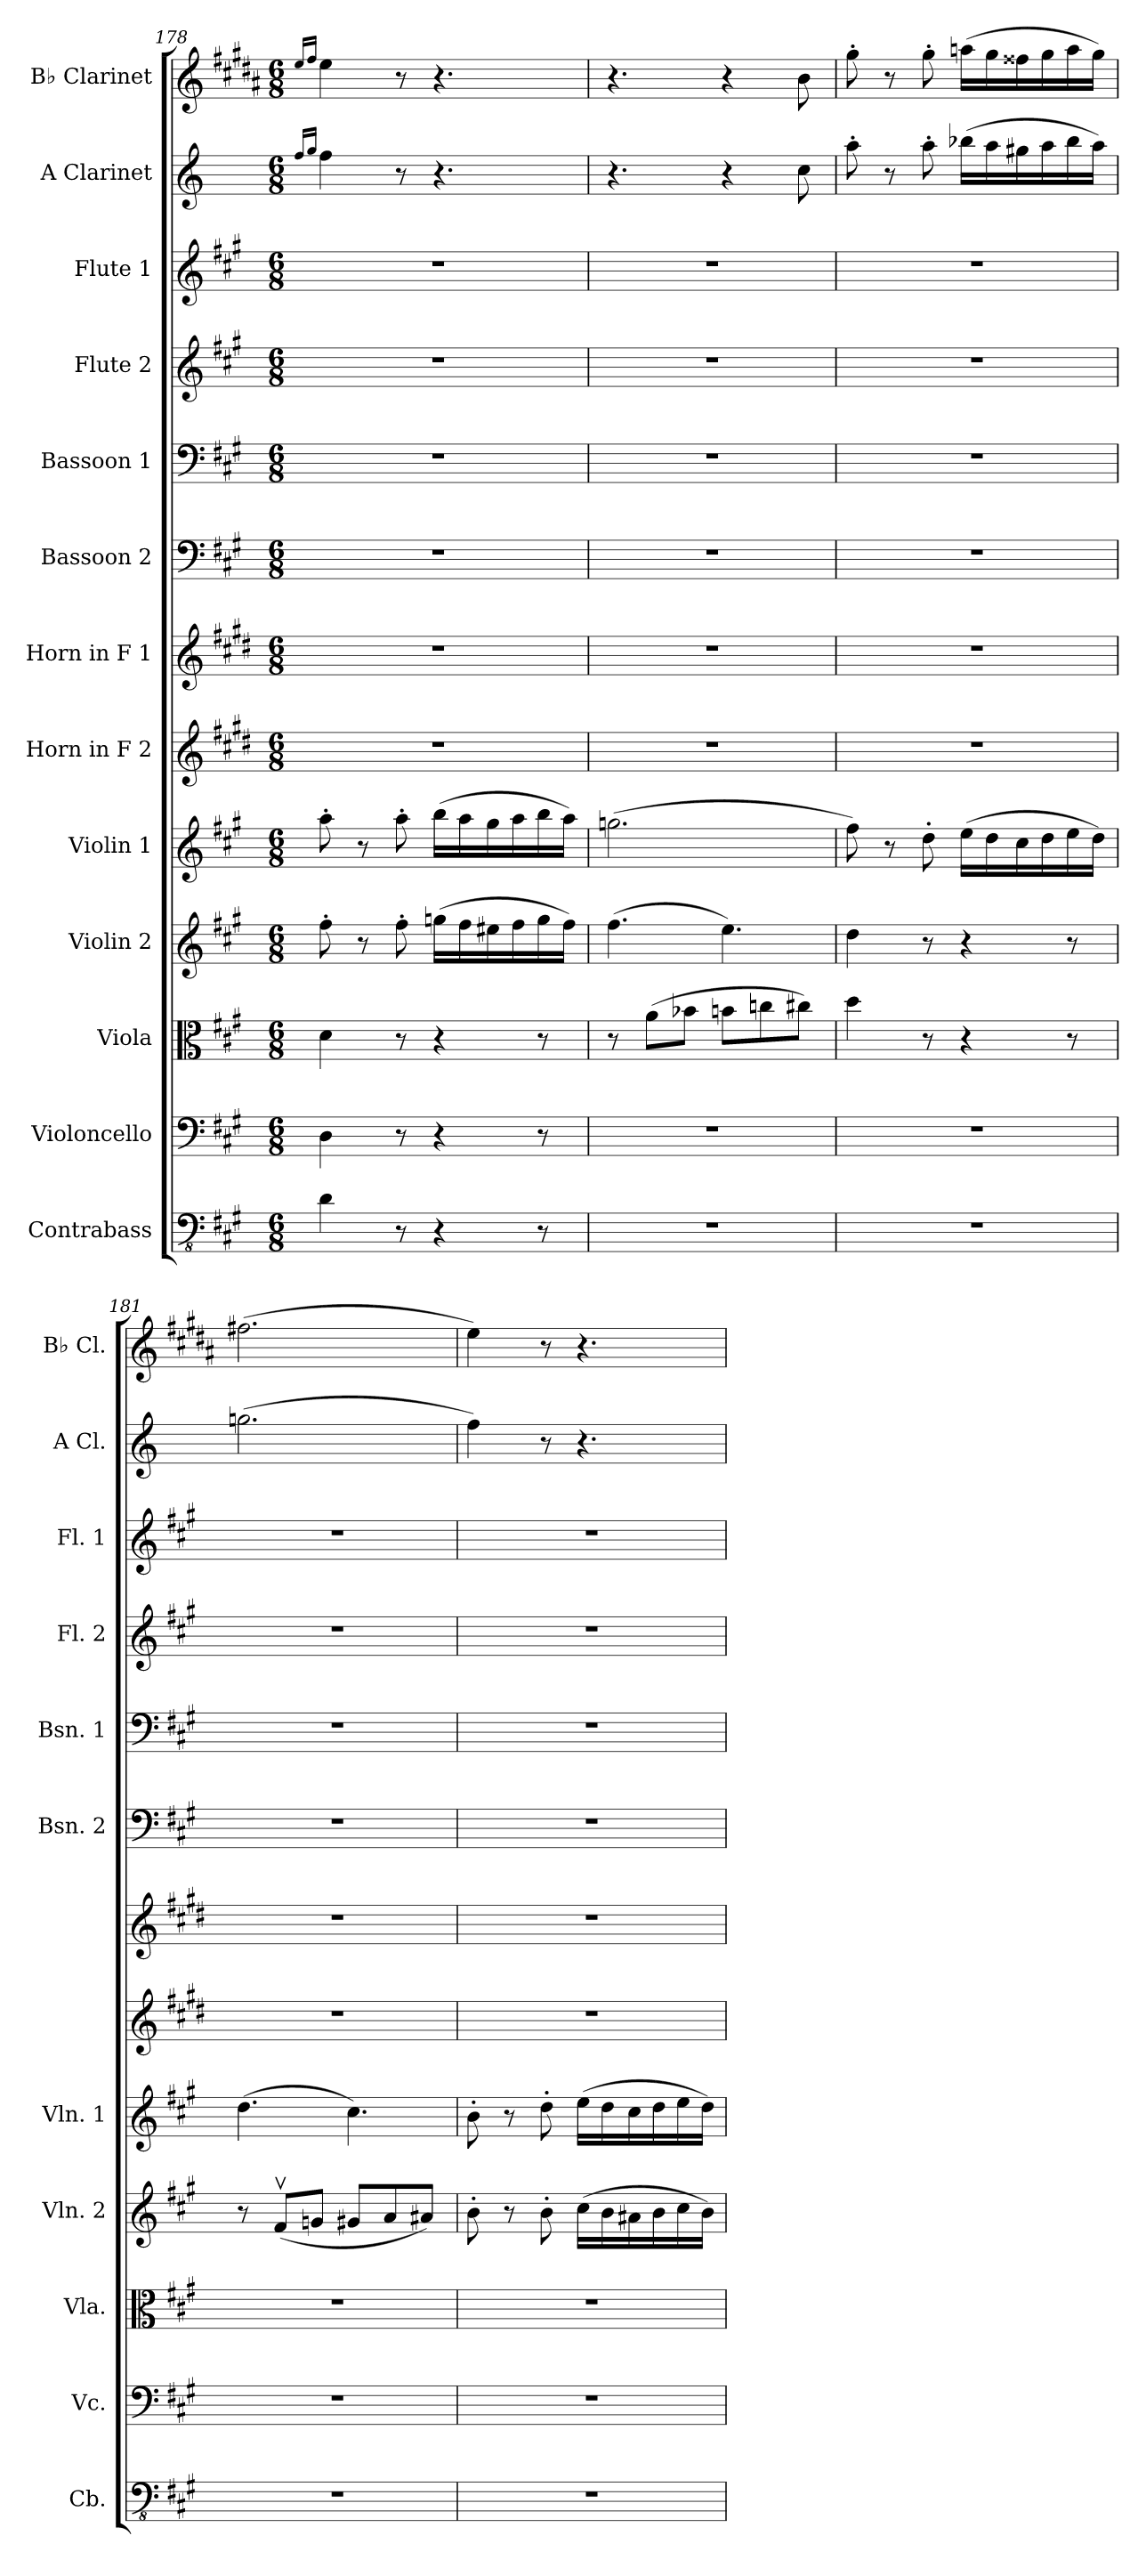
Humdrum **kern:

**kern	**kern	**kern	**kern	**kern	**kern	**kern	**kern	**kern	**kern	**kern	**kern	**kern
*part13	*part12	*part11	*part10	*part9	*part8	*part7	*part6	*part5	*part4	*part3	*part2	*part1
*staff13	*staff12	*staff11	*staff10	*staff9	*staff8	*staff7	*staff6	*staff5	*staff4	*staff3	*staff2	*staff1
*I"Contrabass	*I"Violoncello	*I"Viola	*I"Violin 2	*I"Violin 1	*I"Horn in F 2	*I"Horn in F 1	*I"Bassoon 2	*I"Bassoon 1	*I"Flute 2	*I"Flute 1	*I"A Clarinet	*I"B♭ Clarinet
*I'Cb.	*I'Vc.	*I'Vla.	*I'Vln. 2	*I'Vln. 1	*	*	*I'Bsn. 2	*I'Bsn. 1	*I'Fl. 2	*I'Fl. 1	*I'A Cl.	*I'B♭ Cl.
!!LO:PB:g=z
*clefFv4	*clefF4	*clefC3	*clefG2	*clefG2	*clefG2	*clefG2	*clefF4	*clefF4	*clefG2	*clefG2	*clefG2	*clefG2
*ITrd7c12	*	*	*	*	*ITrd4c7	*ITrd4c7	*	*	*	*	*ITrd2c3	*ITrd1c2
*k[f#c#g#]	*k[f#c#g#]	*k[f#c#g#]	*k[f#c#g#]	*k[f#c#g#]	*k[f#c#g#]	*k[f#c#g#]	*k[f#c#g#]	*k[f#c#g#]	*k[f#c#g#]	*k[f#c#g#]	*k[f#c#g#]	*k[f#c#g#]
*M6/8	*M6/8	*M6/8	*M6/8	*M6/8	*M6/8	*M6/8	*M6/8	*M6/8	*M6/8	*M6/8	*M6/8	*M6/8
=178	=178	=178	=178	=178	=178	=178	=178	=178	=178	=178	=178	=178
.	.	.	.	.	.	.	.	.	.	.	16qdd/LL	16qdd/LL
.	.	.	.	.	.	.	.	.	.	.	16qee/JJ	16qee/JJ
4DD\	4D\	4d\	8ff#'\	8aa'\	2.r	2.r	2.r	2.r	2.r	2.r	4dd\	4dd\
.	.	.	8r	8r	.	.	.	.	.	.	.	.
8r	8r	8r	8ff#'\	8aa'\	.	.	.	.	.	.	8r	8r
4r	4r	4r	(>16ggn\LL	(>16bb\LL	.	.	.	.	.	.	4.r	4.r
.	.	.	16ff#\	16aa\	.	.	.	.	.	.	.	.
.	.	.	16ee#X\	16gg#\	.	.	.	.	.	.	.	.
.	.	.	16ff#\	16aa\	.	.	.	.	.	.	.	.
8r	8r	8r	16gg\	16bb\	.	.	.	.	.	.	.	.
.	.	.	16ff#\JJ)	16aa\JJ)	.	.	.	.	.	.	.	.
=179	=179	=179	=179	=179	=179	=179	=179	=179	=179	=179	=179	=179
2.r	2.r	8r	(>4.ff#\	(>2.ggn\	2.r	2.r	2.r	2.r	2.r	2.r	4.r	4.r
.	.	(>8a\L	.	.	.	.	.	.	.	.	.	.
.	.	8b-X\J	.	.	.	.	.	.	.	.	.	.
.	.	8bn\L	4.ee\)	.	.	.	.	.	.	.	4r	4r
.	.	8ccn\	.	.	.	.	.	.	.	.	.	.
.	.	8cc#X\J)	.	.	.	.	.	.	.	.	8a\	8a\
=180	=180	=180	=180	=180	=180	=180	=180	=180	=180	=180	=180	=180
2.r	2.r	4dd\	4dd\	8ff#\)	2.r	2.r	2.r	2.r	2.r	2.r	8ff#'\	8ff#'\
.	.	.	.	8r	.	.	.	.	.	.	8r	8r
.	.	8r	8r	8dd'\	.	.	.	.	.	.	8ff#'\	8ff#'\
.	.	4r	4r	(>16ee\LL	.	.	.	.	.	.	(>16ggn\LL	(>16ggn\LL
.	.	.	.	16dd\	.	.	.	.	.	.	16ff#\	16ff#\
.	.	.	.	16cc#\	.	.	.	.	.	.	16ee#X\	16ee#X\
.	.	.	.	16dd\	.	.	.	.	.	.	16ff#\	16ff#\
.	.	8r	8r	16ee\	.	.	.	.	.	.	16gg\	16gg\
.	.	.	.	16dd\JJ)	.	.	.	.	.	.	16ff#\JJ)	16ff#\JJ)
=181	=181	=181	=181	=181	=181	=181	=181	=181	=181	=181	=181	=181
2.r	2.r	2.r	8r	(>4.dd\	2.r	2.r	2.r	2.r	2.r	2.r	(>2.een\	(>2.een\
.	.	.	(<8f#v/L	.	.	.	.	.	.	.	.	.
.	.	.	8gn/J	.	.	.	.	.	.	.	.	.
.	.	.	8g#X/L	4.cc#\)	.	.	.	.	.	.	.	.
.	.	.	8a/	.	.	.	.	.	.	.	.	.
.	.	.	8a#X/J)	.	.	.	.	.	.	.	.	.
!!LO:PB:g=z
=182	=182	=182	=182	=182	=182	=182	=182	=182	=182	=182	=182	=182
2.r	2.r	2.r	8b'\	8b'\	2.r	2.r	2.r	2.r	2.r	2.r	4dd\)	4dd\)
.	.	.	8r	8r	.	.	.	.	.	.	.	.
.	.	.	8b'\	8dd'\	.	.	.	.	.	.	8r	8r
.	.	.	(>16cc#\LL	(>16ee\LL	.	.	.	.	.	.	4.r	4.r
.	.	.	16b\	16dd\	.	.	.	.	.	.	.	.
.	.	.	16a#X\	16cc#\	.	.	.	.	.	.	.	.
.	.	.	16b\	16dd\	.	.	.	.	.	.	.	.
.	.	.	16cc#\	16ee\	.	.	.	.	.	.	.	.
.	.	.	16b\JJ)	16dd\JJ)	.	.	.	.	.	.	.	.
=	=	=	=	=	=	=	=	=	=	=	=	=
*-	*-	*-	*-	*-	*-	*-	*-	*-	*-	*-	*-	*-
